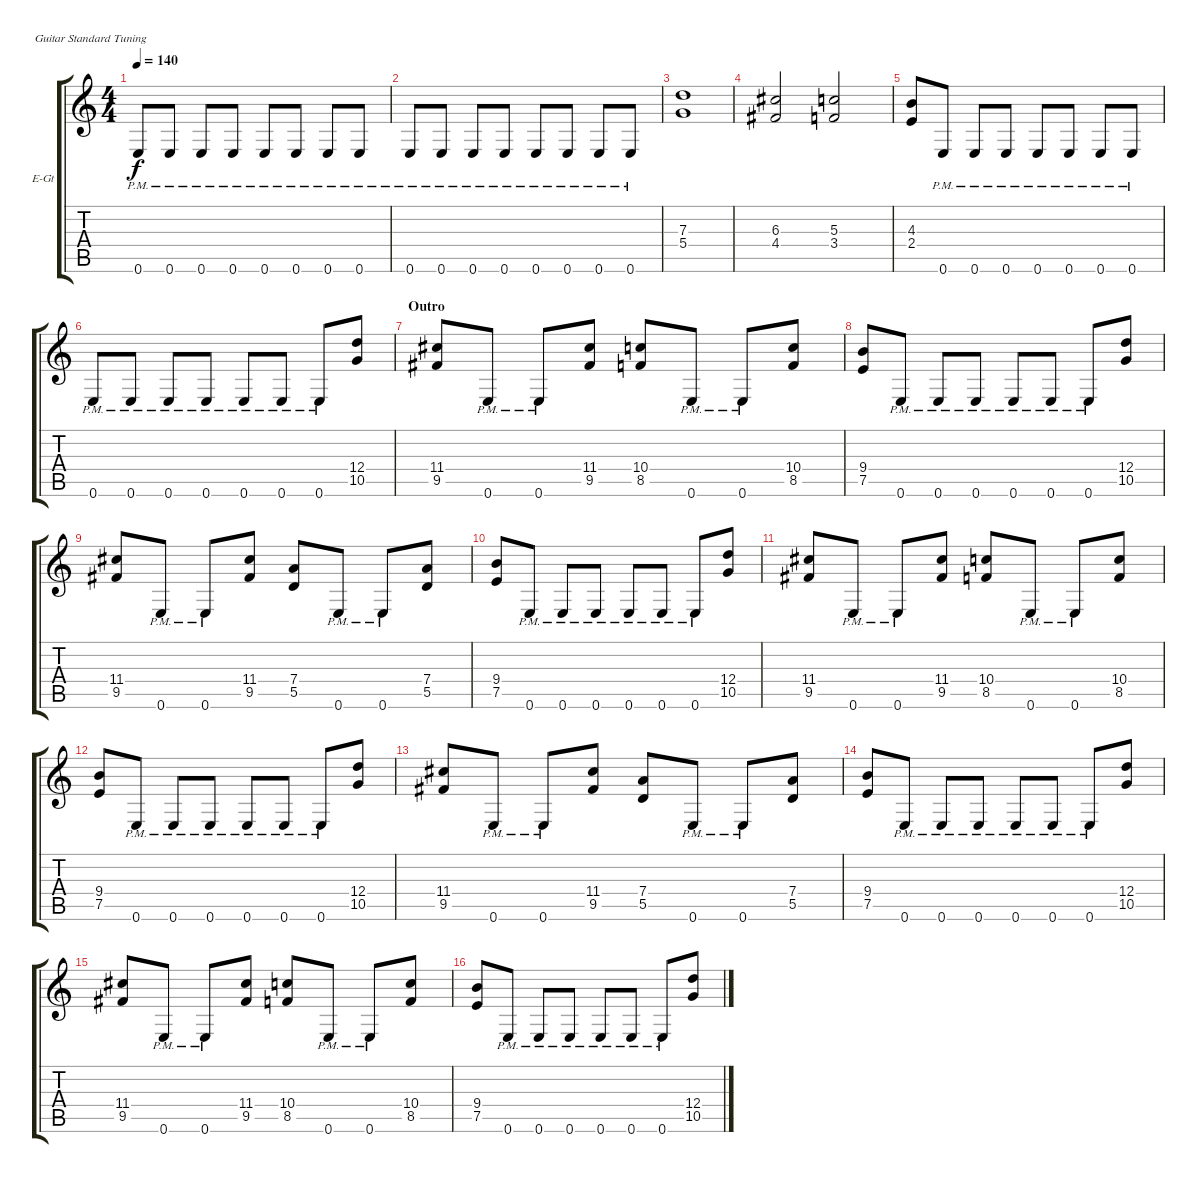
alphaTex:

\defaultSystemsLayout 4
\bracketExtendMode groupsimilarinstruments
\firstSystemTrackNameOrientation horizontal
\otherSystemsTrackNameOrientation horizontal
\track ("Lead Guitar" "E-Gt") {instrument distortionguitar}
\staff {score tabs}
\tuning (E4 B3 G3 D3 A2 E2)
\ts (4 4)
\tempo 140
\clef g2
\scale
0.333333
\ks c
0.6{pm}.8{dy f} 0.6{pm}.8 0.6{pm}.8 0.6{pm}.8 0.6{pm}.8 0.6{pm}.8 0.6{pm}.8 0.6{pm}.8 |
\scale
0.333333 0.6{pm}.8 0.6{pm}.8 0.6{pm}.8 0.6{pm}.8 0.6{pm}.8 0.6{pm}.8 0.6{pm}.8 0.6{pm}.8 |
\scale
0.333333 (7.3 5.4).1 |
\scale
0.333333 (6.3 4.4).2 (5.3 3.4).2 |
\scale
0.333333 (4.3 2.4).8 0.6{pm}.8 0.6{pm}.8 0.6{pm}.8 0.6{pm}.8 0.6{pm}.8 0.6{pm}.8 0.6{pm}.8 |
\scale
0.333333 0.6{pm}.8 0.6{pm}.8 0.6{pm}.8 0.6{pm}.8 0.6{pm}.8 0.6{pm}.8 0.6{pm}.8 (12.4 10.5).8 |
\section ("" "Outro")
\scale
0.333333 (11.4 9.5).8 0.6{pm}.8 0.6{pm}.8 (11.4 9.5).8 (10.4 8.5).8 0.6{pm}.8 0.6{pm}.8 (10.4 8.5).8 |
\scale
0.333333 (9.4 7.5).8 0.6{pm}.8 0.6{pm}.8 0.6{pm}.8 0.6{pm}.8 0.6{pm}.8 0.6{pm}.8 (12.4 10.5).8 |
\scale
0.333333 (11.4 9.5).8 0.6{pm}.8 0.6{pm}.8 (11.4 9.5).8 (7.4 5.5).8 0.6{pm}.8 0.6{pm}.8 (7.4 5.5).8 |
\scale
0.333333 (9.4 7.5).8 0.6{pm}.8 0.6{pm}.8 0.6{pm}.8 0.6{pm}.8 0.6{pm}.8 0.6{pm}.8 (12.4 10.5).8 |
\scale
0.333333 (11.4 9.5).8 0.6{pm}.8 0.6{pm}.8 (11.4 9.5).8 (10.4 8.5).8 0.6{pm}.8 0.6{pm}.8 (10.4 8.5).8 |
\scale
0.333333 (9.4 7.5).8 0.6{pm}.8 0.6{pm}.8 0.6{pm}.8 0.6{pm}.8 0.6{pm}.8 0.6{pm}.8 (12.4 10.5).8 |
\scale
0.333333 (11.4 9.5).8 0.6{pm}.8 0.6{pm}.8 (11.4 9.5).8 (7.4 5.5).8 0.6{pm}.8 0.6{pm}.8 (7.4 5.5).8 |
\scale
0.333333 (9.4 7.5).8 0.6{pm}.8 0.6{pm}.8 0.6{pm}.8 0.6{pm}.8 0.6{pm}.8 0.6{pm}.8 (12.4 10.5).8 |
\scale
0.333333 (11.4 9.5).8 0.6{pm}.8 0.6{pm}.8 (11.4 9.5).8 (10.4 8.5).8 0.6{pm}.8 0.6{pm}.8 (10.4 8.5).8 |
\scale
0.333333 (9.4 7.5).8 0.6{pm}.8 0.6{pm}.8 0.6{pm}.8 0.6{pm}.8 0.6{pm}.8 0.6{pm}.8 (12.4 10.5).8
